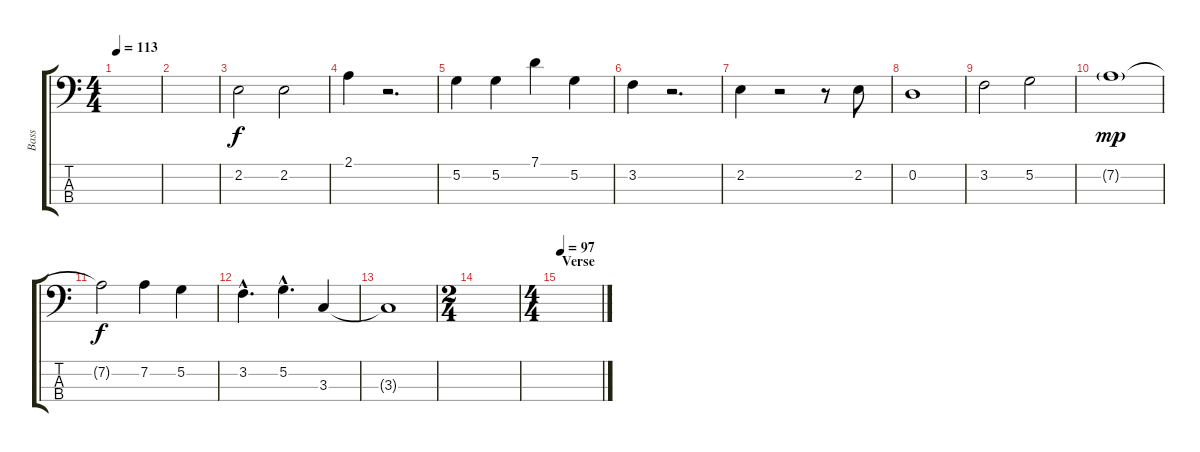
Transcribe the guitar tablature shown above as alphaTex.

\track ("Bass" "Bass") {instrument contrabass}
\staff {score tabs}
\tuning (G2 D2 A1 E1) {hide}
\ts (4 4)
\tempo 113
\clef f4
\ks c
|
|
2.2.2{instrument acousticbass} 2.2.2 |
2.1.4 r.2{d} |
5.2.4 5.2.4 7.1.4 5.2.4 |
3.2.4 r.2{d} |
2.2.4 r.2 r.8 2.2.8 |
0.2.1 |
3.2.2 5.2.2 |
7.2{g}.1{dy mp} |
7.2{t}.2{dy f} 7.2.4 5.2.4 |
3.2{hac}.4{d} 5.2{hac}.4{d} 3.3.4 |
3.3{t}.1 |
\ts (2 4)
|
\ts (4 4)
\section ("" "Verse")
\tempo 97
